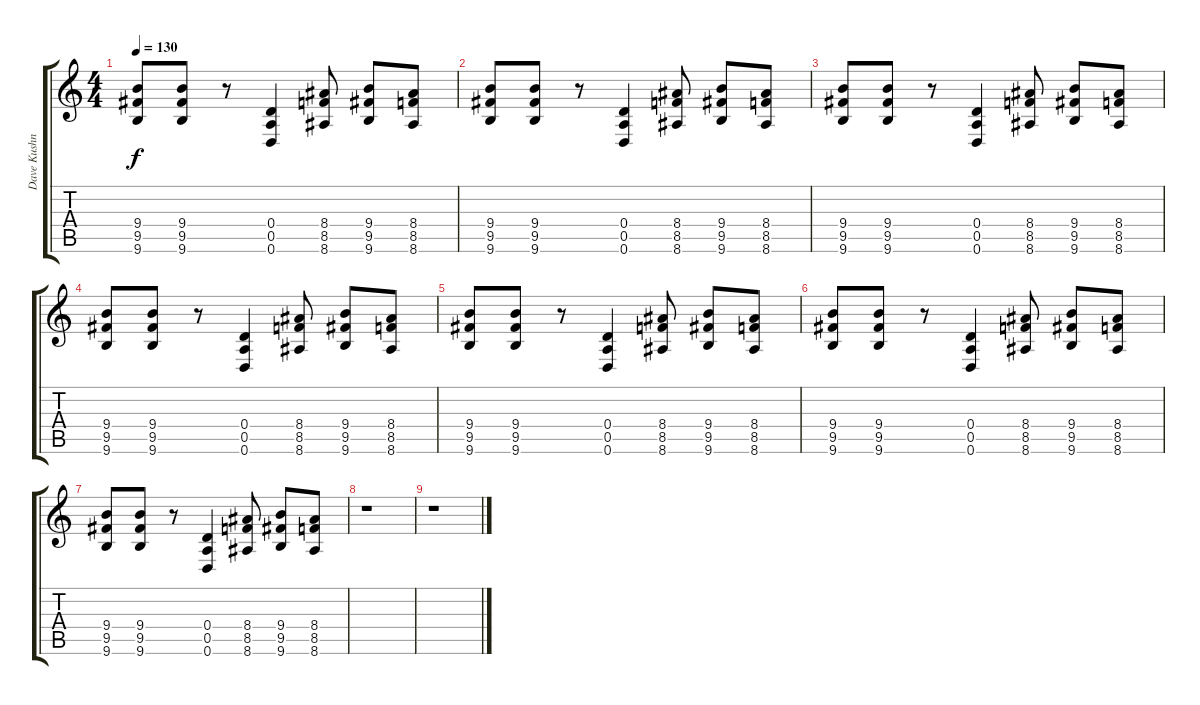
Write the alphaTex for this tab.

\track ("Dave Kushner" "Dave Kushn") {instrument distortionguitar}
\staff {score tabs}
\tuning (E4 B3 G3 D3 A2 D2) {hide}
\ts (4 4)
\tempo 130
\clef g2
\ks c
(9.4 9.5 9.6).8{dy f} (9.4 9.5 9.6).8 r.8 (0.4 0.5 0.6).4 (8.4 8.5 8.6).8 (9.4 9.5 9.6).8 (8.4 8.5 8.6).8 |
(9.4 9.5 9.6).8 (9.4 9.5 9.6).8 r.8 (0.4 0.5 0.6).4 (8.4 8.5 8.6).8 (9.4 9.5 9.6).8 (8.4 8.5 8.6).8 |
(9.4 9.5 9.6).8 (9.4 9.5 9.6).8 r.8 (0.4 0.5 0.6).4 (8.4 8.5 8.6).8 (9.4 9.5 9.6).8 (8.4 8.5 8.6).8 |
(9.4 9.5 9.6).8 (9.4 9.5 9.6).8 r.8 (0.4 0.5 0.6).4 (8.4 8.5 8.6).8 (9.4 9.5 9.6).8 (8.4 8.5 8.6).8 |
(9.4 9.5 9.6).8 (9.4 9.5 9.6).8 r.8 (0.4 0.5 0.6).4 (8.4 8.5 8.6).8 (9.4 9.5 9.6).8 (8.4 8.5 8.6).8 |
(9.4 9.5 9.6).8 (9.4 9.5 9.6).8 r.8 (0.4 0.5 0.6).4 (8.4 8.5 8.6).8 (9.4 9.5 9.6).8 (8.4 8.5 8.6).8 |
(9.4 9.5 9.6).8 (9.4 9.5 9.6).8 r.8 (0.4 0.5 0.6).4 (8.4 8.5 8.6).8 (9.4 9.5 9.6).8 (8.4 8.5 8.6).8 |
r.1 |
r.1
